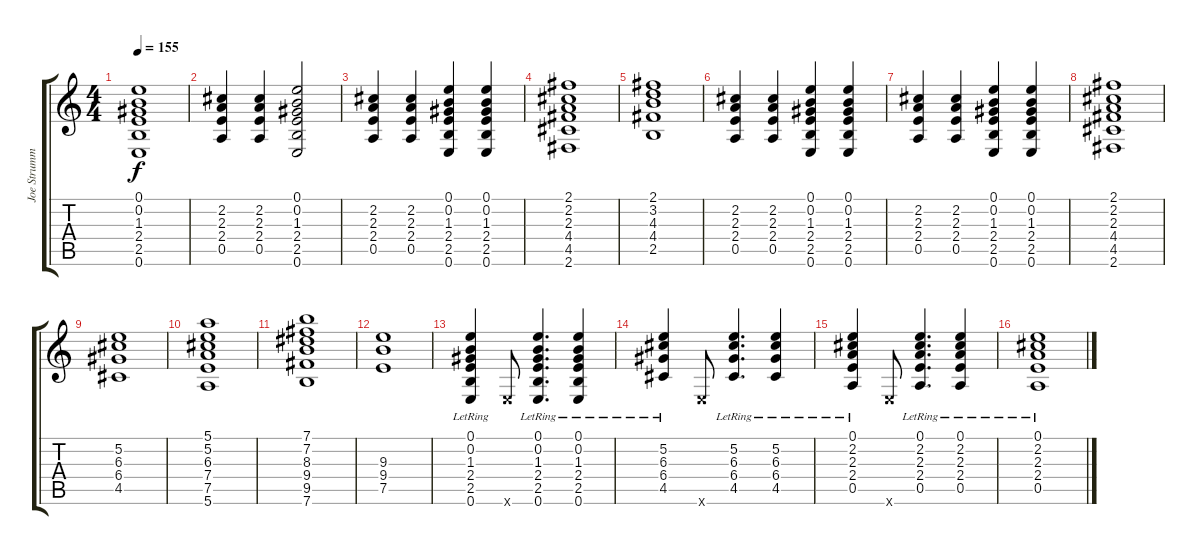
\track ("Joe Strummer - Rhythm Guitar" "Joe Strumm") {instrument distortionguitar}
\staff {score tabs}
\tuning (E4 B3 G3 D3 A2 E2) {hide}
\ts (4 4)
\tempo 155
\clef g2
\ks c
(0.1 0.2 1.3 2.4 2.5 0.6).1{dy f} |
(2.2 2.3 2.4 0.5).4 (2.2 2.3 2.4 0.5).4 (0.1 0.2 1.3 2.4 2.5 0.6).2 |
(2.2 2.3 2.4 0.5).4 (2.2 2.3 2.4 0.5).4 (0.1 0.2 1.3 2.4 2.5 0.6).4 (0.1 0.2 1.3 2.4 2.5 0.6).4 |
(2.1 2.2 2.3 4.4 4.5 2.6).1 |
(2.1 3.2 4.3 4.4 2.5).1 |
(2.2 2.3 2.4 0.5).4 (2.2 2.3 2.4 0.5).4 (0.1 0.2 1.3 2.4 2.5 0.6).4 (0.1 0.2 1.3 2.4 2.5 0.6).4 |
(2.2 2.3 2.4 0.5).4 (2.2 2.3 2.4 0.5).4 (0.1 0.2 1.3 2.4 2.5 0.6).4 (0.1 0.2 1.3 2.4 2.5 0.6).4 |
(2.1 2.2 2.3 4.4 4.5 2.6).1 |
(5.2 6.3 6.4 4.5).1 |
(5.1 5.2 6.3 7.4 7.5 5.6).1 |
(7.1 7.2 8.3 9.4 9.5 7.6).1 |
(9.3 9.4 7.5).1 |
(0.1{lr} 0.2{lr} 1.3{lr} 2.4{lr} 2.5{lr} 0.6{lr}).4 0.6{x}.8 (0.1{lr} 0.2{lr} 1.3{lr} 2.4{lr} 2.5{lr} 0.6{lr}).4{d} (0.1{lr} 0.2{lr} 1.3{lr} 2.4{lr} 2.5{lr} 0.6{lr}).4 |
(5.2{lr} 6.3{lr} 6.4{lr} 4.5{lr}).4 0.6{x}.8 (5.2{lr} 6.3{lr} 6.4{lr} 4.5{lr}).4{d} (5.2{lr} 6.3{lr} 6.4{lr} 4.5{lr}).4 |
(0.1{lr} 2.2{lr} 2.3{lr} 2.4{lr} 0.5{lr}).4 0.6{x}.8 (0.1{lr} 2.2{lr} 2.3{lr} 2.4{lr} 0.5{lr}).4{d} (0.1{lr} 2.2{lr} 2.3{lr} 2.4{lr} 0.5{lr}).4 |
(0.1{lr} 2.2{lr} 2.3{lr} 2.4{lr} 0.5{lr}).1
